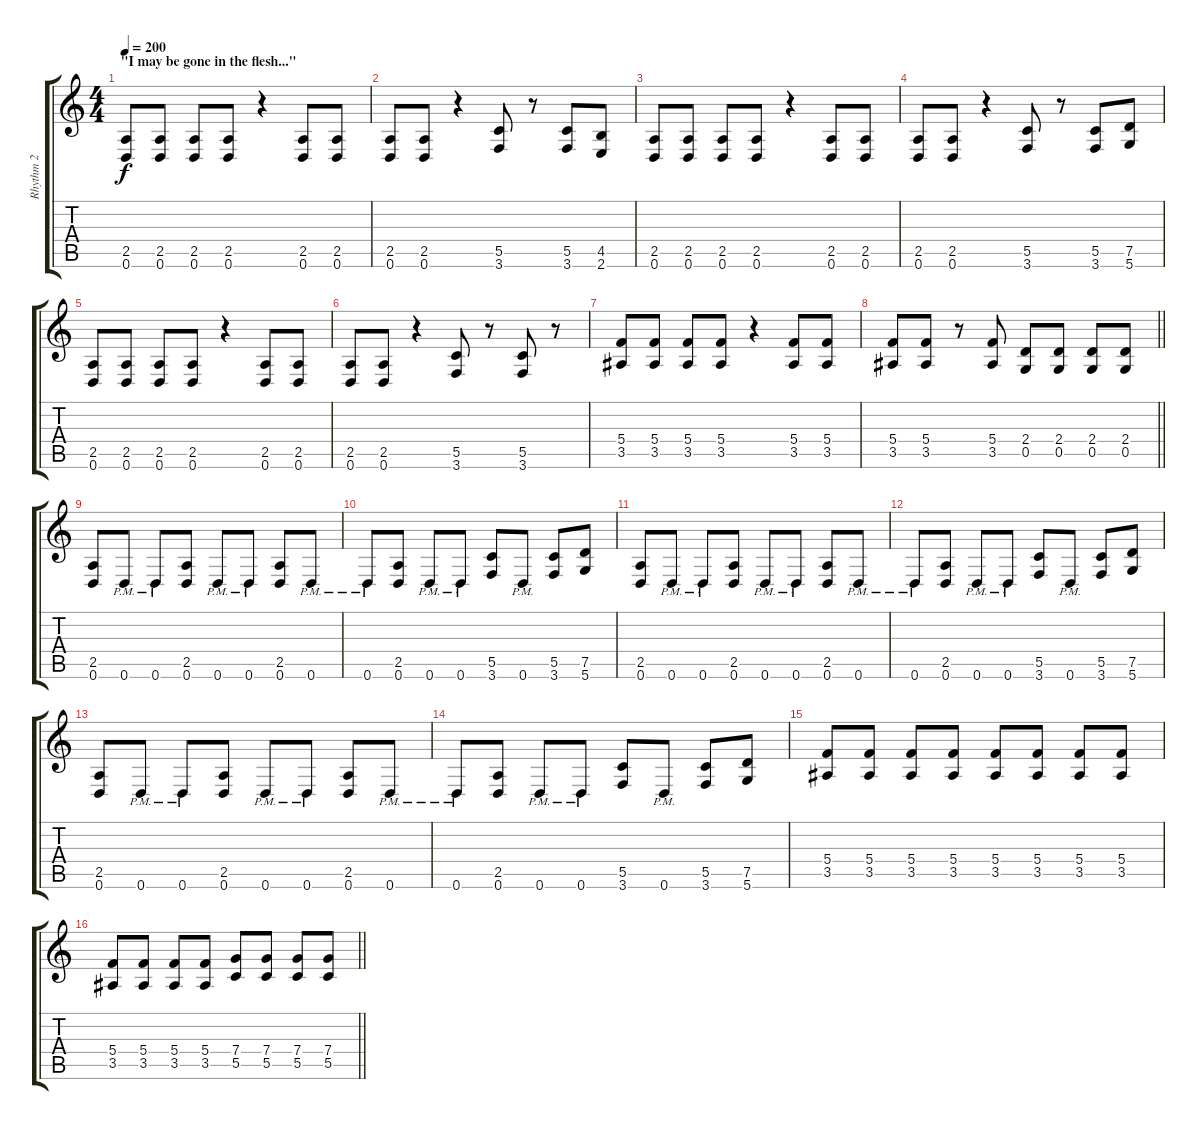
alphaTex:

\track ("Rhythm 2" "Rhythm 2") {instrument distortionguitar}
\staff {score tabs}
\tuning (D4 A3 F3 C3 G2 D2) {hide}
\ts (4 4)
\section ("" "\"I may be gone in the flesh...\"")
\tempo 200
\clef g2
\ks c
(2.5 0.6).8{dy f} (2.5 0.6).8 (2.5 0.6).8 (2.5 0.6).8 r.4 (2.5 0.6).8 (2.5 0.6).8 |
(2.5 0.6).8 (2.5 0.6).8 r.4 (5.5 3.6).8 r.8 (5.5 3.6).8 (4.5 2.6).8 |
(2.5 0.6).8 (2.5 0.6).8 (2.5 0.6).8 (2.5 0.6).8 r.4 (2.5 0.6).8 (2.5 0.6).8 |
(2.5 0.6).8 (2.5 0.6).8 r.4 (5.5 3.6).8 r.8 (5.5 3.6).8 (7.5 5.6).8 |
(2.5 0.6).8 (2.5 0.6).8 (2.5 0.6).8 (2.5 0.6).8 r.4 (2.5 0.6).8 (2.5 0.6).8 |
(2.5 0.6).8 (2.5 0.6).8 r.4 (5.5 3.6).8 r.8 (5.5 3.6).8 r.8 |
(5.4 3.5).8 (5.4 3.5).8 (5.4 3.5).8 (5.4 3.5).8 r.4 (5.4 3.5).8 (5.4 3.5).8 |
\barLineRight lightlight
(5.4 3.5).8 (5.4 3.5).8 r.8 (5.4 3.5).8 (2.4 0.5).8 (2.4 0.5).8 (2.4 0.5).8 (2.4 0.5).8 |
(2.5 0.6).8 0.6{pm}.8 0.6{pm}.8 (2.5 0.6).8 0.6{pm}.8 0.6{pm}.8 (2.5 0.6).8 0.6{pm}.8 |
0.6{pm}.8 (2.5 0.6).8 0.6{pm}.8 0.6{pm}.8 (5.5 3.6).8 0.6{pm}.8 (5.5 3.6).8 (7.5 5.6).8 |
(2.5 0.6).8 0.6{pm}.8 0.6{pm}.8 (2.5 0.6).8 0.6{pm}.8 0.6{pm}.8 (2.5 0.6).8 0.6{pm}.8 |
0.6{pm}.8 (2.5 0.6).8 0.6{pm}.8 0.6{pm}.8 (5.5 3.6).8 0.6{pm}.8 (5.5 3.6).8 (7.5 5.6).8 |
(2.5 0.6).8 0.6{pm}.8 0.6{pm}.8 (2.5 0.6).8 0.6{pm}.8 0.6{pm}.8 (2.5 0.6).8 0.6{pm}.8 |
0.6{pm}.8 (2.5 0.6).8 0.6{pm}.8 0.6{pm}.8 (5.5 3.6).8 0.6{pm}.8 (5.5 3.6).8 (7.5 5.6).8 |
(5.4 3.5).8 (5.4 3.5).8 (5.4 3.5).8 (5.4 3.5).8 (5.4 3.5).8 (5.4 3.5).8 (5.4 3.5).8 (5.4 3.5).8 |
\barLineRight lightlight
(5.4 3.5).8 (5.4 3.5).8 (5.4 3.5).8 (5.4 3.5).8 (7.4 5.5).8 (7.4 5.5).8 (7.4 5.5).8 (7.4 5.5).8
